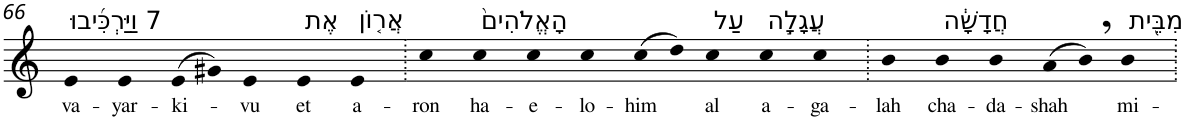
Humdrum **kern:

**kern	**text
*part1	*part1
*staff1	*staff1
*I"Piano	*
*I'Pno	*
!!LO:PB:g=z
*clefG2	*
*k[]	*
=66	=66
!LO:TX:a:t=7 וַיַּרְכִּ֜יבוּ	!
!	!LO:LY:b
4e	va-
!	!LO:LY:b
4e	-yar-
!	!LO:LY:b
(>8e	-ki-
8g#X)	.
!	!LO:LY:b
4e	-vu
!LO:TX:a:t=אֶת	!
!	!LO:LY:b
4e	et
!LO:TX:a:t=אֲר֤וֹן	!
!	!LO:LY:b
4e	a-
=67.	=67.
!	!LO:LY:b
4cc	-ron
!LO:TX:a:t=הָאֱלֹהִים֙	!
!	!LO:LY:b
4cc	ha-
!	!LO:LY:b
4cc	-e-
!	!LO:LY:b
4cc	-lo-
!	!LO:LY:b
(>8cc	-him
8dd)	.
!LO:TX:a:t=עַל	!
!	!LO:LY:b
4cc	al
!LO:TX:a:t=עֲגָלָ֣ה	!
!	!LO:LY:b
4cc	a-
!	!LO:LY:b
4cc	-ga-
=68.	=68.
!	!LO:LY:b
4b	-lah
!LO:TX:a:t=חֲדָשָׁ֔ה	!
!	!LO:LY:b
4b	cha-
!	!LO:LY:b
4b	-da-
!	!LO:LY:b
(>8a	-shah
8b,)	.
!LO:TX:a:t=מִבֵּ֖ית	!
!	!LO:LY:b
4b	mi-
=.	=.
*-	*-
